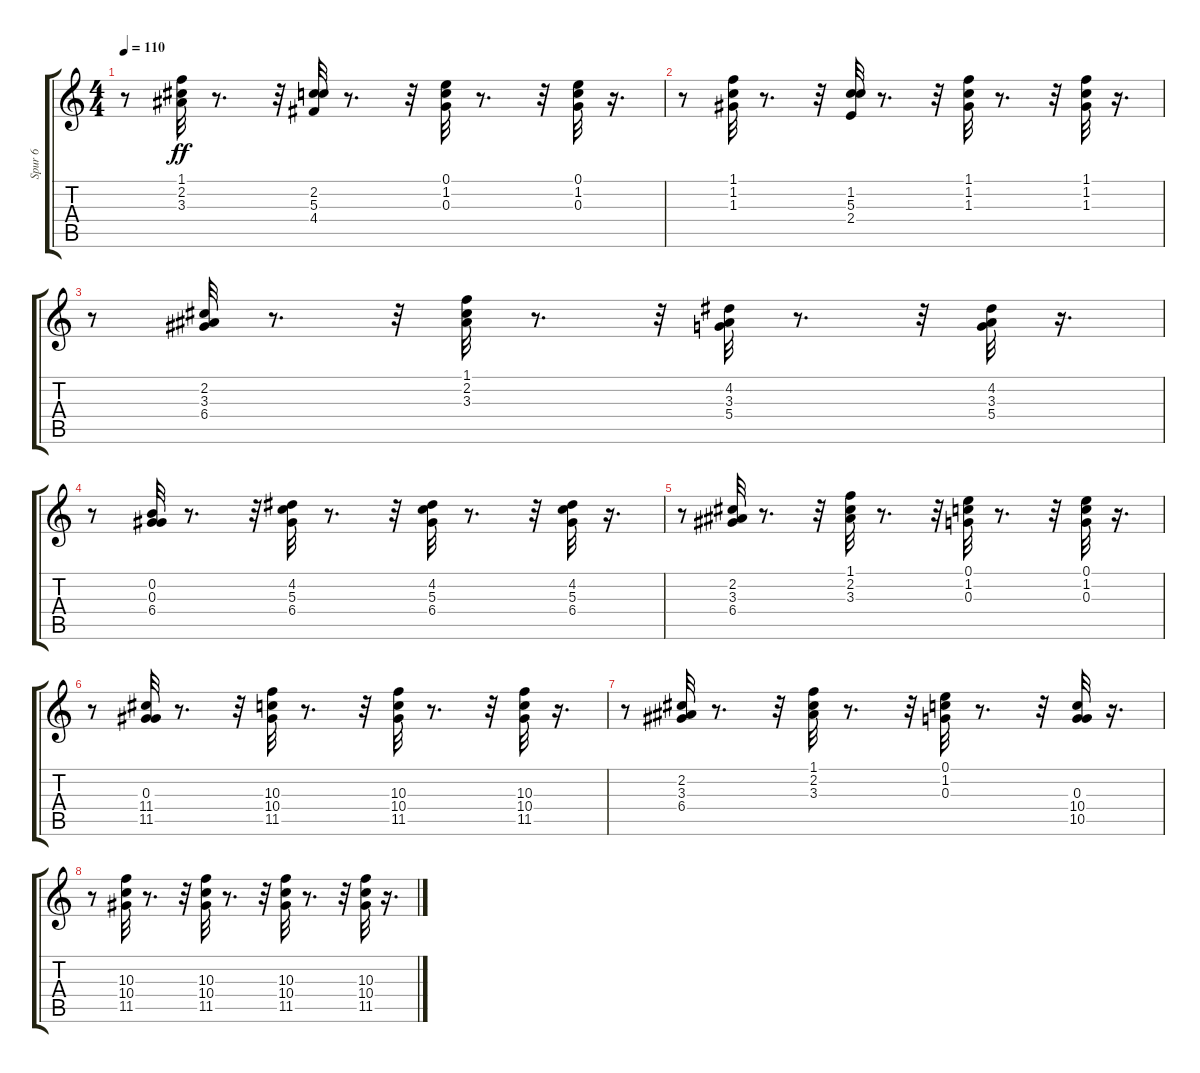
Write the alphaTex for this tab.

\track ("Spur 6" "Spur 6") {instrument acousticguitarnylon}
\staff {score tabs}
\tuning (E4 B3 G3 D3 A2 E2) {hide}
\ts (4 4)
\tempo 110
\clef g2
\ks c
r.8{dy ff} (1.1 2.2 3.3).32 r.8{d} r.32 (2.2 5.3 4.4).32 r.8{d} r.32 (0.1 1.2 0.3).32 r.8{d} r.32 (0.1 1.2 0.3).32 r.16{d} |
r.8 (1.1 1.2 1.3).32 r.8{d} r.32 (1.2 5.3 2.4).32 r.8{d} r.32 (1.1 1.2 1.3).32 r.8{d} r.32 (1.1 1.2 1.3).32 r.16{d} |
r.8 (2.2 3.3 6.4).32 r.8{d} r.32 (1.1 2.2 3.3).32 r.8{d} r.32 (4.2 3.3 5.4).32 r.8{d} r.32 (4.2 3.3 5.4).32 r.16{d} |
r.8 (0.2 0.3 6.4).32 r.8{d} r.32 (4.2 5.3 6.4).32 r.8{d} r.32 (4.2 5.3 6.4).32 r.8{d} r.32 (4.2 5.3 6.4).32 r.16{d} |
r.8 (2.2 3.3 6.4).32 r.8{d} r.32 (1.1 2.2 3.3).32 r.8{d} r.32 (0.1 1.2 0.3).32 r.8{d} r.32 (0.1 1.2 0.3).32 r.16{d} |
r.8 (0.3 11.4 11.5).32 r.8{d} r.32 (10.3 10.4 11.5).32 r.8{d} r.32 (10.3 10.4 11.5).32 r.8{d} r.32 (10.3 10.4 11.5).32 r.16{d} |
r.8 (2.2 3.3 6.4).32 r.8{d} r.32 (1.1 2.2 3.3).32 r.8{d} r.32 (0.1 1.2 0.3).32 r.8{d} r.32 (0.3 10.4 10.5).32 r.16{d} |
r.8 (10.3 10.4 11.5).32 r.8{d} r.32 (10.3 10.4 11.5).32 r.8{d} r.32 (10.3 10.4 11.5).32 r.8{d} r.32 (10.3 10.4 11.5).32 r.16{d}
